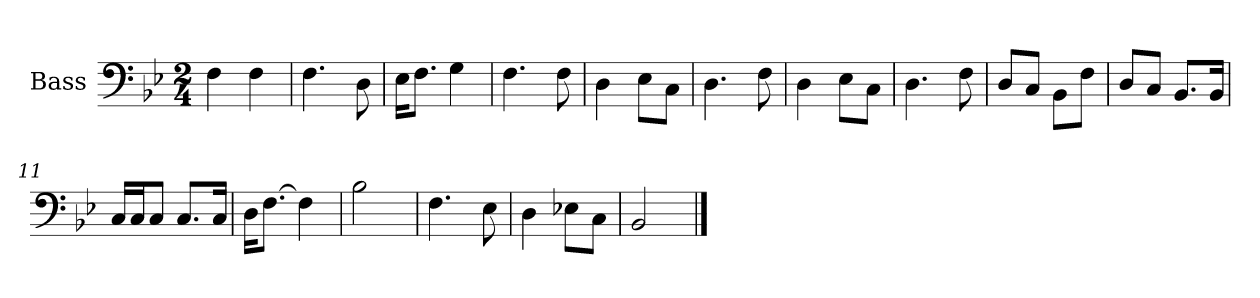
**kern
*part1
*staff1
*I"Bass
*I'B.
*clefF4
*k[b-e-]
*M2/4
=1
4F\
4F\
=2
4.F\
8D\
=3
16E-\KL
8.F\J
4G\
=4
4.F\
8F\
=5
4D\
8E-\L
8C\J
=6
4.D\
8F\
=7
4D\
8E-\L
8C\J
=8
4.D\
8F\
=9
8D/L
8C/J
8BB-\L
8F\J
!!LO:LB:g=z
=10
8D/L
8C/J
8.BB-/L
16BB-/Jk
=11
16C/LL
16C/J
8C/J
8.C/L
16C/Jk
=12
16D\KL
[8.F\J
4F\]
=13
2B-\
=14
4.F\
8E-\
=15
4D\
8E-X\L
8C\J
=16
2BB-/
==
*-
